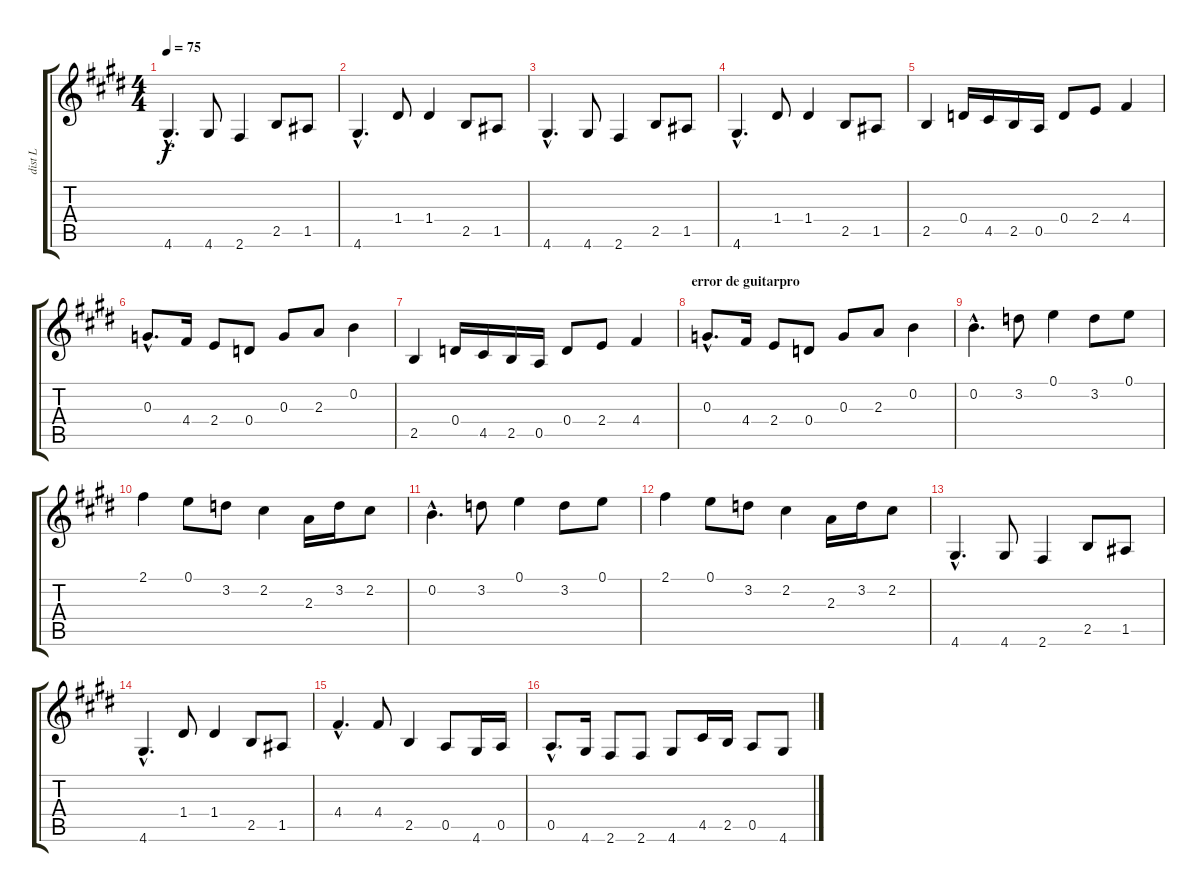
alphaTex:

\track ("dist L" "dist L") {instrument distortionguitar}
\staff {score tabs}
\tuning (E4 B3 G3 D3 A2 E2) {hide}
\ts (4 4)
\tempo 75
\clef g2
\ks e
4.6{hac}.4{d dy f} 4.6.8 2.6.4 2.5.8 1.5.8 |
4.6{hac}.4{d} 1.4.8 1.4.4 2.5.8 1.5.8 |
4.6{hac}.4{d} 4.6.8 2.6.4 2.5.8 1.5.8 |
4.6{hac}.4{d} 1.4.8 1.4.4 2.5.8 1.5.8 |
2.5.4 0.4.16 4.5.16 2.5.16 0.5.16 0.4.8 2.4.8 4.4.4 |
0.3{hac}.8{d} 4.4.16 2.4.8 0.4.8 0.3.8 2.3.8 0.2.4 |
2.5.4 0.4.16 4.5.16 2.5.16 0.5.16 0.4.8 2.4.8 4.4.4 |
\section ("" "error de guitarpro")
0.3{hac}.8{d} 4.4.16 2.4.8 0.4.8 0.3.8 2.3.8 0.2.4 |
0.2{hac}.4{d} 3.2.8 0.1.4 3.2.8 0.1.8 |
2.1.4 0.1.8 3.2.8 2.2.4 2.3.16 3.2.16 2.2.8 |
0.2{hac}.4{d} 3.2.8 0.1.4 3.2.8 0.1.8 |
2.1.4 0.1.8 3.2.8 2.2.4 2.3.16 3.2.16 2.2.8 |
4.6{hac}.4{d} 4.6.8 2.6.4 2.5.8 1.5.8 |
4.6{hac}.4{d} 1.4.8 1.4.4 2.5.8 1.5.8 |
4.4{hac}.4{d} 4.4.8 2.5.4 0.5.8 4.6.16 0.5.16 |
0.5{hac}.8{d} 4.6.16 2.6.8 2.6.8 4.6.8 4.5.16 2.5.16 0.5.8 4.6.8
